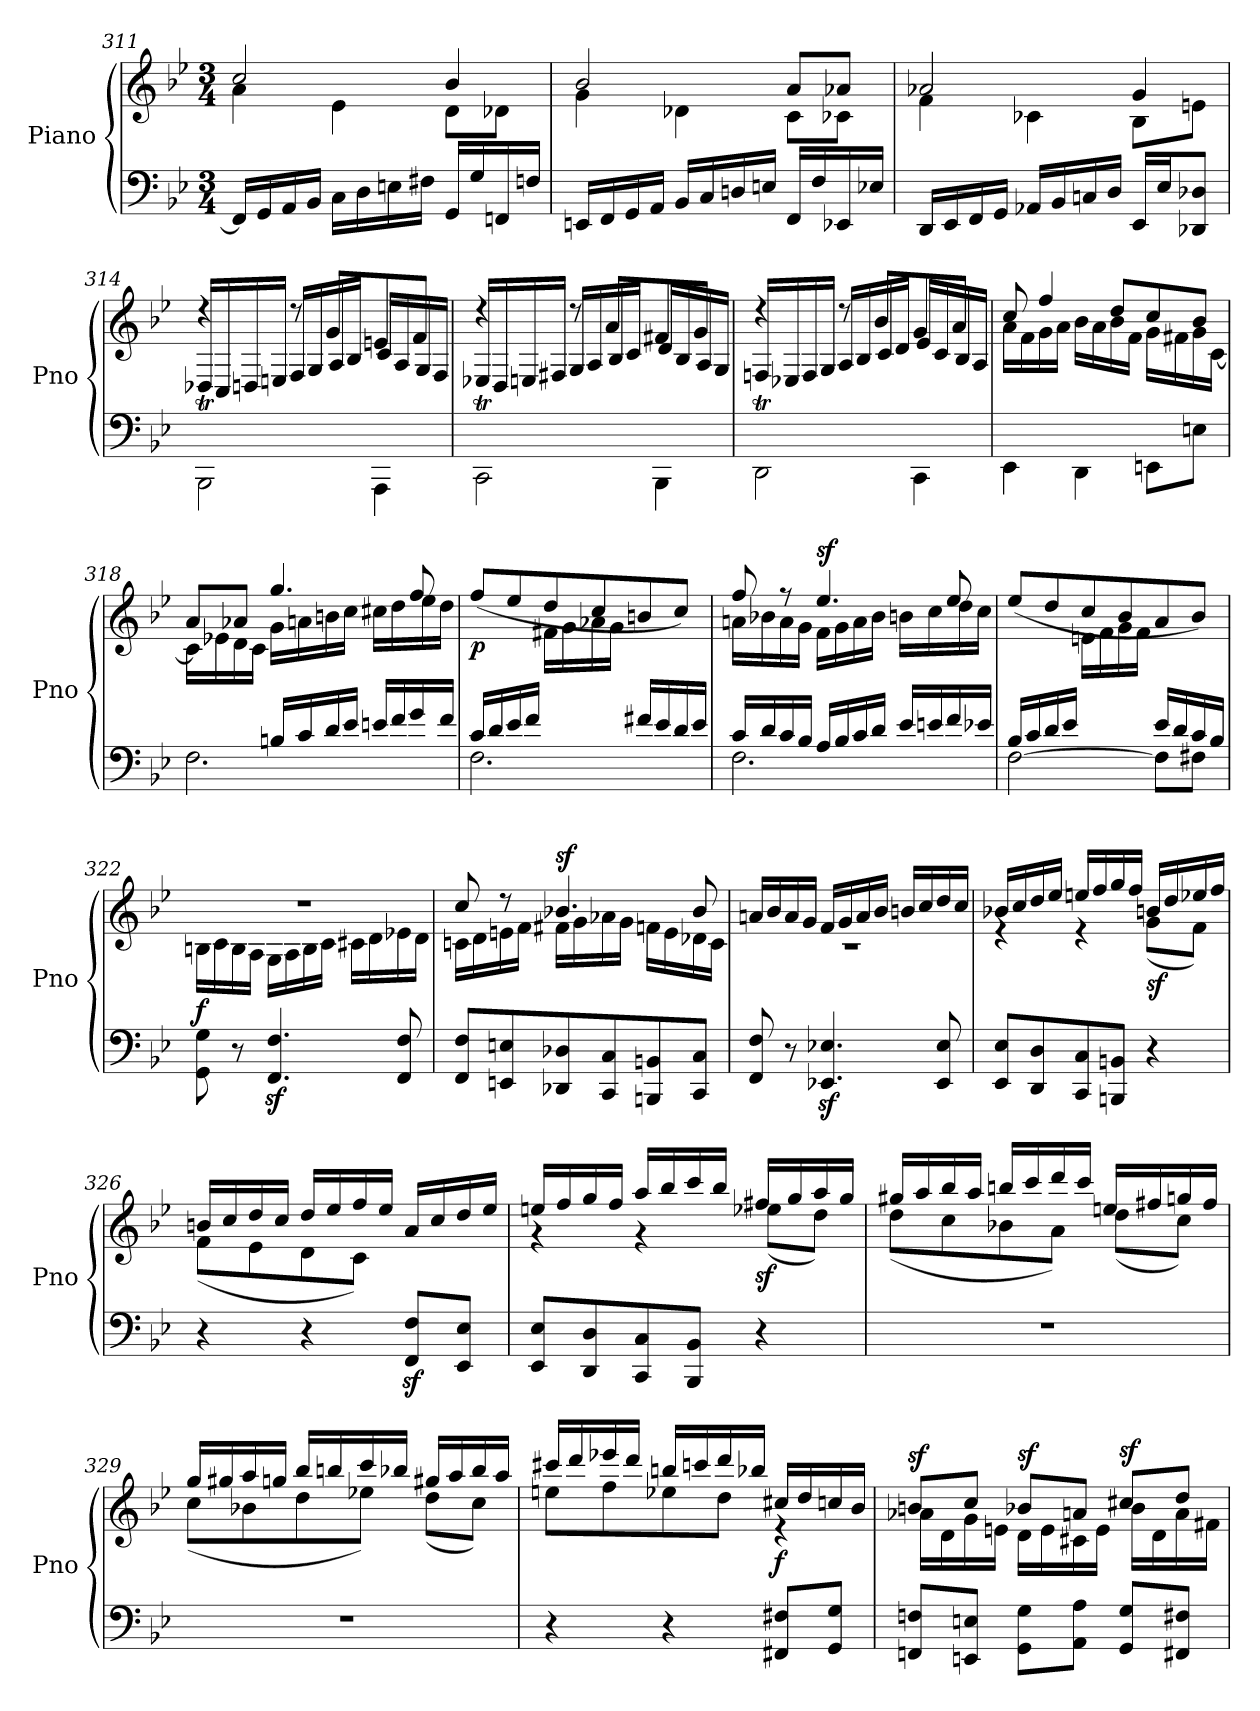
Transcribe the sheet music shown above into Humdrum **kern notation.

**kern	**kern	**dynam
*part1	*part1	*part1
*staff2	*staff1	*staff1/2
*I"Piano	*	*
*I'Pno	*	*
*clefF4	*clefG2	*
*k[b-e-]	*k[b-e-]	*
*B-:	*B-:	*
*M3/4	*M3/4	*
=311	=311	=311
*	*^	*
16FF#/LL]	2cc/	4a\	.
16GG/	.	.	.
16AA/	.	.	.
16BB-/JJ	.	.	.
16C\LL	.	4e-\	.
16D\	.	.	.
16En\	.	.	.
16F#X\JJ	.	.	.
16GG/LL	4b-/	8d\L	.
16G/	.	.	.
16FFn/	.	8d-X\J	.
16Fn/JJ	.	.	.
!!LO:LB:g=z	!!
=312	=312	=312	=312
16EEn/LL	2b-/	4g\	.
16FF/	.	.	.
16GG/	.	.	.
16AA/JJ	.	.	.
16BB-/LL	.	4d-X\	.
16C/	.	.	.
16Dn/	.	.	.
16En/JJ	.	.	.
16FF/LL	8a/L	8c\L	.
16F/	.	.	.
16EE-X/	8a-X/J	8c-X\J	.
16E-X/JJ	.	.	.
=313	=313	=313	=313
16DD/LL	2a-X/	4f\	.
16EE-/	.	.	.
16FF/	.	.	.
16GG/JJ	.	.	.
16AA-X/LL	.	4c-X\	.
16BB-/	.	.	.
16Cn/	.	.	.
16D/JJ	.	.	.
16EE-/LL	4g/	8B-\L	.
16E-/J	.	.	.
8DD-X/ 8D-X/J	.	8en\J	.
=314	=314	=314	=314
2BBB-T\	4r	16D-X/LL	.
.	.	16C/	.
.	.	16Dn/	.
.	.	16En/JJ	.
.	8r	16F/LL	.
.	.	16G/	.
.	8g/L	16A/	.
.	.	16B-/JJ	.
4AAA\	8en/	16c/LL	.
.	.	16A/	.
.	8f/J	16G/	.
.	.	16F/JJ	.
!!LO:LB:g=z	!!
=315	=315	=315	=315
2CCT\	4r	16E-X/LL	.
.	.	16D/	.
.	.	16En/	.
.	.	16F#X/JJ	.
.	8r	16G/LL	.
.	.	16A/	.
.	8a/L	16B-/	.
.	.	16c/JJ	.
4BBB-\	8f#X/	16d/LL	.
.	.	16B-/	.
.	8g/J	16A/	.
.	.	16G/JJ	.
=316	=316	=316	=316
2DDt\	4r	16Fn/LL	.
.	.	16E-X/	.
.	.	16F/	.
.	.	16G/JJ	.
.	8r	16A/LL	.
.	.	16B-/	.
.	8b-/L	16c/	.
.	.	16d/JJ	.
4CC\	8g/	16e-/LL	.
.	.	16c/	.
.	8a/J	16B-/	.
.	.	16A/JJ	.
=317	=317	=317	=317
4EE-\	8cc/	16a\LL	.
.	.	16f\	.
.	4ff/	16g\	.
.	.	16a\JJ	.
4DD\	.	16b-\LL	.
.	.	16a\	.
.	8dd/L	16b-\	.
.	.	16f\JJ	.
8EEn\L	8cc/	16g\LL	.
.	.	16f#X\	.
8En\J	8b-/J	16g\	.
.	.	[16c\JJ	.
!!LO:PB:g=z	!!
=318	=318	=318	=318
*^	*	*	*
2.F\	4ryy	8a/L	16c\LL]	.
.	.	.	16e-X\	.
.	.	8a-X/J	16d\	.
.	.	.	16c\JJ	.
.	16Bn/LL	4.gg/	16g\LL	.
.	16c/	.	16an\	.
.	16d/	.	16bn\	.
.	16e-/JJ	.	16cc\JJ	.
.	16en/LL	.	16cc#X\LL	.
.	16f/	.	16dd\	.
.	16g/	8ff/	16ee-\	.
.	16f/JJ	.	16dd\JJ	.
=319	=319	=319	=319	=319
!	!	!	!	!LO:DY:b
2.F\	16c/LL	(>8ff/L	4ryy	p
.	16d/	.	.	.
.	16e-/	8ee-/	.	.
.	16f/JJ	.	.	.
.	4ryy	8dd/	16f#X\LL	.
.	.	.	16g\	.
.	.	8cc/	16a-X\	.
.	.	.	16g\JJ	.
.	16f#X/LL	8bn/	4ryy	.
.	16e-/	.	.	.
.	16d/	8cc/J)	.	.
.	16e-/JJ	.	.	.
!!LO:LB:g=z	!!
=320	=320	=320	=320	=320
16c/LL	2.F\	8ff/	16an\LL	.
16d/	.	.	16b-X\	.
16c/	.	8rff	16a\	.
16B-/JJ	.	.	16g\JJ	.
!	!	!	!	!LO:DY:a
16A/LL	.	4.ee-/	16f\LL	sf
16B-/	.	.	16g\	.
16c/	.	.	16a\	.
16d/JJ	.	.	16b-\JJ	.
16e-/LL	.	.	16bn\LL	.
16en/	.	.	16cc\	.
16f/	.	8ee-/	16dd\	.
16e-X/JJ	.	.	16cc\JJ	.
=321	=321	=321	=321	=321
[2F\	16B-/LL	(>8ee-/L	4ryy	.
.	16c/	.	.	.
.	16d/	8dd/	.	.
.	16e-/JJ	.	.	.
.	4ryy	8cc/	16en\LL	.
.	.	.	16f\	.
.	.	8b-/	16g\	.
.	.	.	16f\JJ	.
8F\L]	16e-/LL	8a/	4ryy	.
.	16d/	.	.	.
8F#X\J	16c/	8b-/J)	.	.
.	16B-/JJ	.	.	.
!!LO:LB:g=z	!!
=322	=322	=322	=322	=322
!	!	!	!	!LO:DY:a=2
*v	*v	*	*	*
8GG\ 8G\	2.rdd	16Bn\LL	f
.	.	16c\	.
8r	.	16B\	.
.	.	16A\JJ	.
4.FF/z< 4.F/z<	.	16G\LL	.
.	.	16A\	.
.	.	16B\	.
.	.	16c\JJ	.
.	.	16c#X\LL	.
.	.	16d\	.
8FF/ 8F/	.	16e-X\	.
.	.	16d\JJ	.
=323	=323	=323	=323
8FF/ 8F/L	8cc/	16cn\LL	.
.	.	16d\	.
8EEn/ 8En/	8rdd	16en\	.
.	.	16f\JJ	.
!	!	!	!LO:DY:a
8DD-X/ 8D-X/	4.b-X/	16f#X\LL	sf
.	.	16g\	.
8CC/ 8C/	.	16a-X\	.
.	.	16g\JJ	.
8BBBn/ 8BBn/	.	16fn\LL	.
.	.	16e\	.
8CC/ 8C/J	8b-/	16d-X\	.
.	.	16c\JJ	.
=324	=324	=324	=324
8FF/ 8F/	2.rc	16an/LL	.
.	.	16b-/	.
8r	.	16a/	.
.	.	16g/JJ	.
4.EE-X/z< 4.E-X/z<	.	16f/LL	.
.	.	16g/	.
.	.	16a/	.
.	.	16b-/JJ	.
.	.	16bn/LL	.
.	.	16cc/	.
8EE-/ 8E-/	.	16dd/	.
.	.	16cc/JJ	.
!!LO:LB:g=z	!!
=325	=325	=325	=325
8EE-/ 8E-/L	16b-X/LL	4re	.
.	16cc/	.	.
8DD/ 8D/	16dd/	.	.
.	16ee-/JJ	.	.
8CC/ 8C/	16een/LL	4re	.
.	16ff/	.	.
8BBBn/ 8BBn/J	16gg/	.	.
.	16ff/JJ	.	.
!	!	!	!LO:DY:b
4r	16bn/LL	(<8g\L	sf
.	16dd/	.	.
.	16ee-X/	8f\J)	.
.	16ff/JJ	.	.
=326	=326	=326	=326
4r	16bn/LL	(<8f\L	.
.	16cc/	.	.
.	16dd/	8e-\	.
.	16cc/JJ	.	.
4r	16dd/LL	8d\	.
.	16ee-/	.	.
.	16ff/	8c\J)	.
.	16ee-/JJ	.	.
8FF/z< 8F/z<L	16a/LL	4ryy	.
.	16cc/	.	.
8EE-/ 8E-/J	16dd/	.	.
.	16ee-/JJ	.	.
=327	=327	=327	=327
8EE-/ 8E-/L	16een/LL	4rg	.
.	16ff/	.	.
8DD/ 8D/	16gg/	.	.
.	16ff/JJ	.	.
8CC/ 8C/	16aa/LL	4rg	.
.	16bb-/	.	.
8BBB-/ 8BB-/J	16ccc/	.	.
.	16bb-/JJ	.	.
!	!	!	!LO:DY:b
4r	16ff#X/LL	(<8ee-X\L	sf
.	16gg/	.	.
.	16aa/	8dd\J)	.
.	16gg/JJ	.	.
!!LO:LB:g=z	!!
=328	=328	=328	=328
2.r	16gg#X/LL	(<8dd\L	.
.	16aa/	.	.
.	16bb-/	8cc\	.
.	16aa/JJ	.	.
.	16bbn/LL	8b-X\	.
.	16ccc/	.	.
.	16ddd/	8a\J)	.
.	16ccc/JJ	.	.
.	16een/LL	(<8dd\L	.
.	16ff#X/	.	.
.	16ggn/	8cc\J)	.
.	16ff#/JJ	.	.
=329	=329	=329	=329
2.r	16gg/LL	(<8cc\L	.
.	16gg#X/	.	.
.	16aa/	8b-X\	.
.	16ggn/JJ	.	.
.	16bb-/LL	8dd\	.
.	16bbn/	.	.
.	16ccc/	8ee-X\J)	.
.	16bb-X/JJ	.	.
.	16gg#X/LL	(<8dd\L	.
.	16aa/	.	.
.	16bb-/	8cc\J)	.
.	16aa/JJ	.	.
!!LO:PB:g=z	!!
=330	=330	=330	=330
4r	16ccc#X/LL	8een\L	.
.	16ddd/	.	.
.	16eee-X/	8ff\	.
.	16ddd/JJ	.	.
4r	16bbn/LL	8ee-X\	.
.	16cccn/	.	.
.	16ddd/	8dd\J	.
.	16bb-X/JJ	.	.
!	!	!	!LO:DY:b
8FF#X/ 8F#X/L	16cc#X/LL	4re	f
.	16dd/	.	.
8GG/ 8G/J	16ccn/	.	.
.	16b-/JJ	.	.
=331	=331	=331	=331
!	!	!	!LO:DY:a
8FFn/ 8Fn/L	8bn/L	16a-X\LL	sf
.	.	16d\	.
8EEn/ 8En/J	8cc/J	16g\	.
.	.	16en\JJ	.
!	!	!	!LO:DY:a
8GG\ 8G\L	8b-X/L	16d\LL	sf
.	.	16e\	.
8AA\ 8A\J	8an/J	16c#X\	.
.	.	16e\JJ	.
!	!	!	!LO:DY:a
8GG/ 8G/L	8cc#X/L	16b-\LL	sf
.	.	16d\	.
8FF#X/ 8F#X/J	8dd/J	16a\	.
.	.	16f#X\JJ	.
*	*v	*v	*
=	=	=
*-	*-	*-
